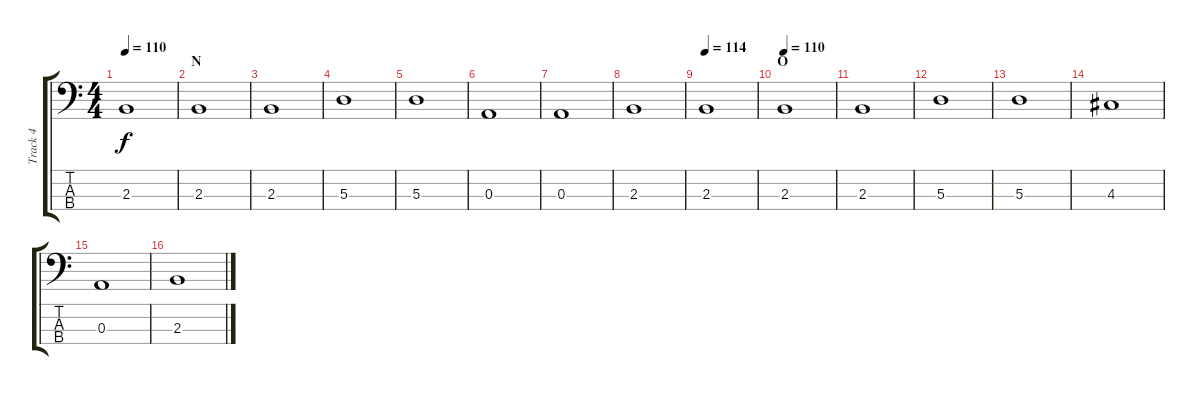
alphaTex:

\track ("Track 4" "Track 4") {instrument electricbassfinger}
\staff {score tabs}
\tuning (G2 D2 A1 E1) {hide}
\ts (4 4)
\tempo 110
\clef f4
\ks c
2.3.1{dy f} |
\section ("" "N")
2.3.1 |
2.3.1 |
5.3.1 |
5.3.1 |
0.3.1 |
0.3.1 |
2.3.1 |
\tempo 114
2.3.1 |
\section ("" "O")
\tempo 110
2.3.1 |
2.3.1 |
5.3.1 |
5.3.1 |
4.3.1 |
0.3.1 |
2.3.1
